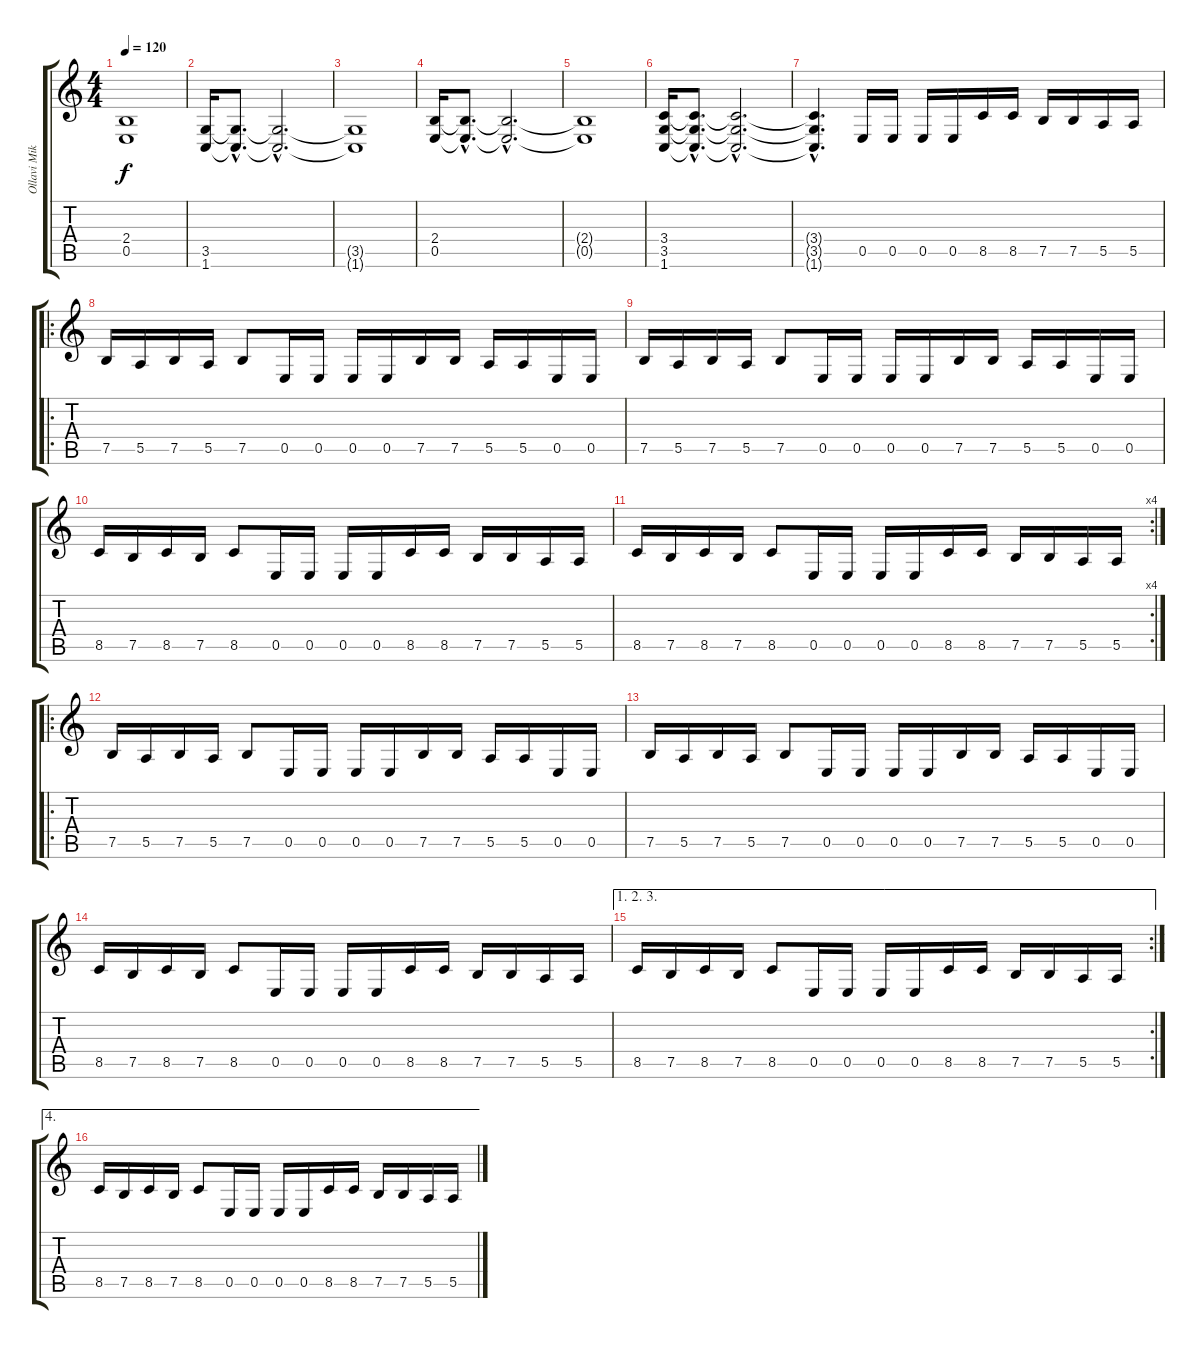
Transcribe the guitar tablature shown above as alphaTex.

\track ("Ollavi Mikkonen" "Ollavi Mik") {instrument distortionguitar}
\staff {score tabs}
\tuning (B3 Gb3 D3 A2 E2 B1) {hide}
\ts (4 4)
\tempo 120
\clef g2
\ks c
(2.4{t} 0.5{t}).1{dy f} |
(3.5 1.6).16{volume 13} (3.5{hac t} 1.6{hac t}).8{d volume 8} (3.5{hac t} 1.6{hac t}).2{d} |
(3.5{t} 1.6{t}).1 |
(2.4 0.5).16{volume 13} (2.4{hac t} 0.5{hac t}).8{d volume 8} (2.4{hac t} 0.5{hac t}).2{d} |
(2.4{t} 0.5{t}).1 |
(3.4 3.5 1.6).16{volume 13} (3.4{hac t} 3.5{hac t} 1.6{hac t}).8{d volume 12} (3.4{hac t} 3.5{hac t} 1.6{hac t}).2{d} |
(3.4{hac t} 3.5{hac t} 1.6{hac t}).4{d} 0.5.16{volume 16} 0.5.16 0.5.16 0.5.16 8.5.16 8.5.16 7.5.16 7.5.16 5.5.16 5.5.16 |
\ro
7.5.16 5.5.16 7.5.16 5.5.16 7.5.8 0.5.16 0.5.16 0.5.16 0.5.16 7.5.16 7.5.16 5.5.16 5.5.16 0.5.16 0.5.16 |
7.5.16 5.5.16 7.5.16 5.5.16 7.5.8 0.5.16 0.5.16 0.5.16 0.5.16 7.5.16 7.5.16 5.5.16 5.5.16 0.5.16 0.5.16 |
8.5.16 7.5.16 8.5.16 7.5.16 8.5.8 0.5.16 0.5.16 0.5.16 0.5.16 8.5.16 8.5.16 7.5.16 7.5.16 5.5.16 5.5.16 |
\rc 4
8.5.16 7.5.16 8.5.16 7.5.16 8.5.8 0.5.16 0.5.16 0.5.16 0.5.16 8.5.16 8.5.16 7.5.16 7.5.16 5.5.16 5.5.16 |
\ro
7.5.16 5.5.16 7.5.16 5.5.16 7.5.8 0.5.16 0.5.16 0.5.16 0.5.16 7.5.16 7.5.16 5.5.16 5.5.16 0.5.16 0.5.16 |
7.5.16 5.5.16 7.5.16 5.5.16 7.5.8 0.5.16 0.5.16 0.5.16 0.5.16 7.5.16 7.5.16 5.5.16 5.5.16 0.5.16 0.5.16 |
8.5.16 7.5.16 8.5.16 7.5.16 8.5.8 0.5.16 0.5.16 0.5.16 0.5.16 8.5.16 8.5.16 7.5.16 7.5.16 5.5.16 5.5.16 |
\ae (1 2 3)
\rc 2
8.5.16 7.5.16 8.5.16 7.5.16 8.5.8 0.5.16 0.5.16 0.5.16 0.5.16 8.5.16 8.5.16 7.5.16 7.5.16 5.5.16 5.5.16 |
\ae 4
8.5.16 7.5.16 8.5.16 7.5.16 8.5.8 0.5.16 0.5.16 0.5.16 0.5.16 8.5.16 8.5.16 7.5.16 7.5.16 5.5.16 5.5.16
